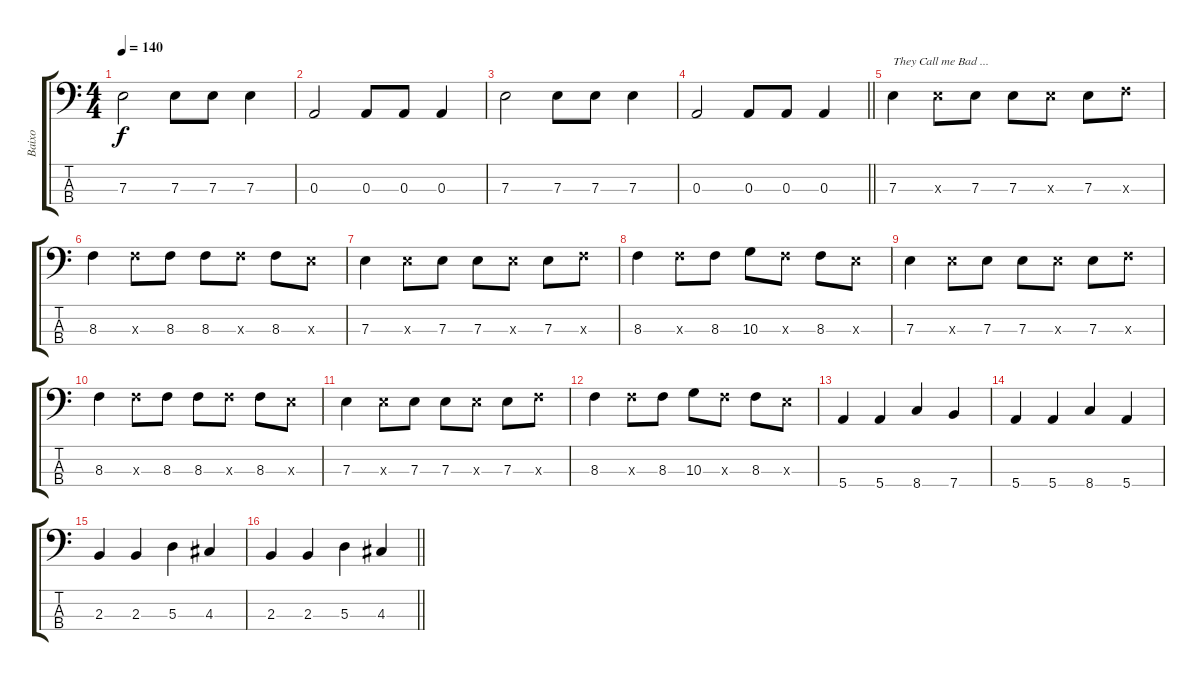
\track ("Baixo" "Baixo") {instrument electricbassfinger}
\staff {score tabs}
\tuning (G2 D2 A1 E1) {hide}
\ts (4 4)
\tempo 140
\clef f4
\ks c
7.3.2{dy f} 7.3.8 7.3.8 7.3.4 |
0.3.2 0.3.8 0.3.8 0.3.4 |
7.3.2 7.3.8 7.3.8 7.3.4 |
\barLineRight lightlight
0.3.2 0.3.8 0.3.8 0.3.4 |
7.3.4{txt "They Call me Bad ..."} 7.3{x}.8 7.3.8 7.3.8 7.3{x}.8 7.3.8 8.3{x}.8 |
8.3.4 8.3{x}.8 8.3.8 8.3.8 8.3{x}.8 8.3.8 7.3{x}.8 |
7.3.4 7.3{x}.8 7.3.8 7.3.8 7.3{x}.8 7.3.8 8.3{x}.8 |
8.3.4 8.3{x}.8 8.3.8 10.3.8 8.3{x}.8 8.3.8 7.3{x}.8 |
7.3.4 7.3{x}.8 7.3.8 7.3.8 7.3{x}.8 7.3.8 8.3{x}.8 |
8.3.4 8.3{x}.8 8.3.8 8.3.8 8.3{x}.8 8.3.8 7.3{x}.8 |
7.3.4 7.3{x}.8 7.3.8 7.3.8 7.3{x}.8 7.3.8 8.3{x}.8 |
8.3.4 8.3{x}.8 8.3.8 10.3.8 8.3{x}.8 8.3.8 7.3{x}.8 |
5.4.4 5.4.4 8.4.4 7.4.4 |
5.4.4 5.4.4 8.4.4 5.4.4 |
2.3.4 2.3.4 5.3.4 4.3.4 |
\barLineRight lightlight
2.3.4 2.3.4 5.3.4 4.3.4
